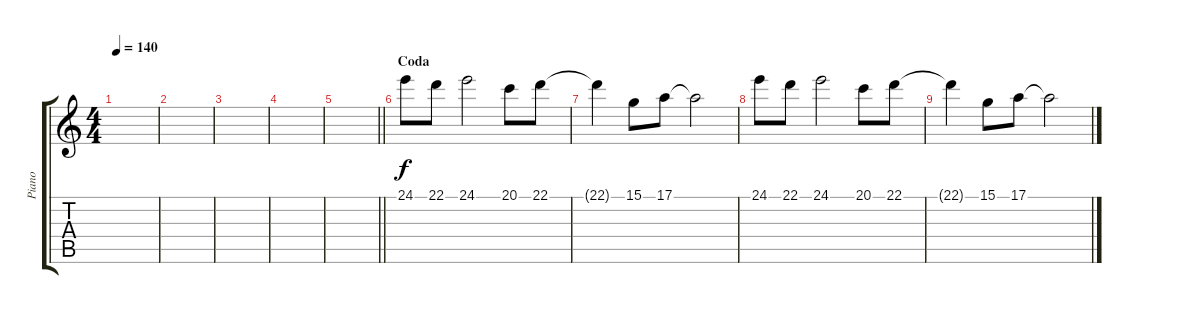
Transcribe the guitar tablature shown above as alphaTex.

\track ("Piano" "Piano") {instrument acousticgrandpiano}
\staff {score tabs}
\tuning (E4 B3 G3 D3 A2 E2) {hide}
\ts (4 4)
\tempo 140
\clef g2
\ks c
|
|
|
|
\barLineRight lightlight
|
\section ("" "Coda")
24.1.8 22.1.8 24.1.2 20.1.8 22.1.8 |
22.1{t}.4 15.1.8 17.1.8 17.1{t}.2 |
24.1.8 22.1.8 24.1.2 20.1.8 22.1.8 |
22.1{t}.4 15.1.8 17.1.8 17.1{t}.2
